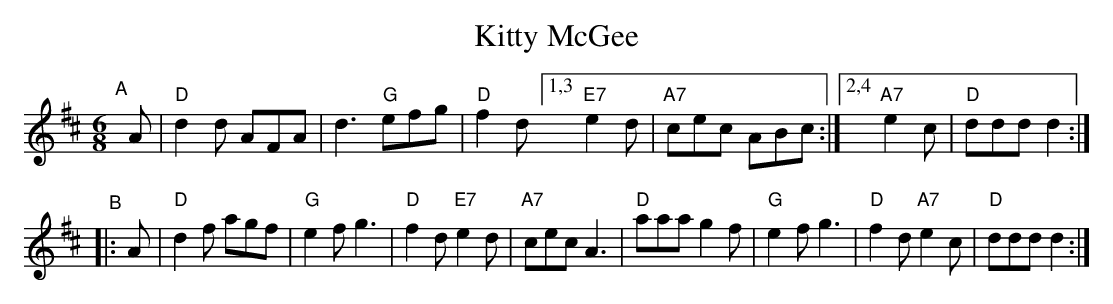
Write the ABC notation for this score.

X:1
T: Kitty McGee
M: 6/8
L: 1/8
K: D
"^A"[|] A \
| "D"d2d AFA | d3 "G"efg | "D"f2d [1,3 "E7"e2d | "A7"cec ABc :|[2,4 "A7"e2c | "D"ddd d2 :|
"^B"|: A \
| "D"d2f agf | "G"e2f g3 | "D"f2d "E7"e2d | "A7"cec A3 \
| "D"aaa g2f | "G"e2f g3 | "D"f2d "A7"e2c | "D"ddd d2 :|
